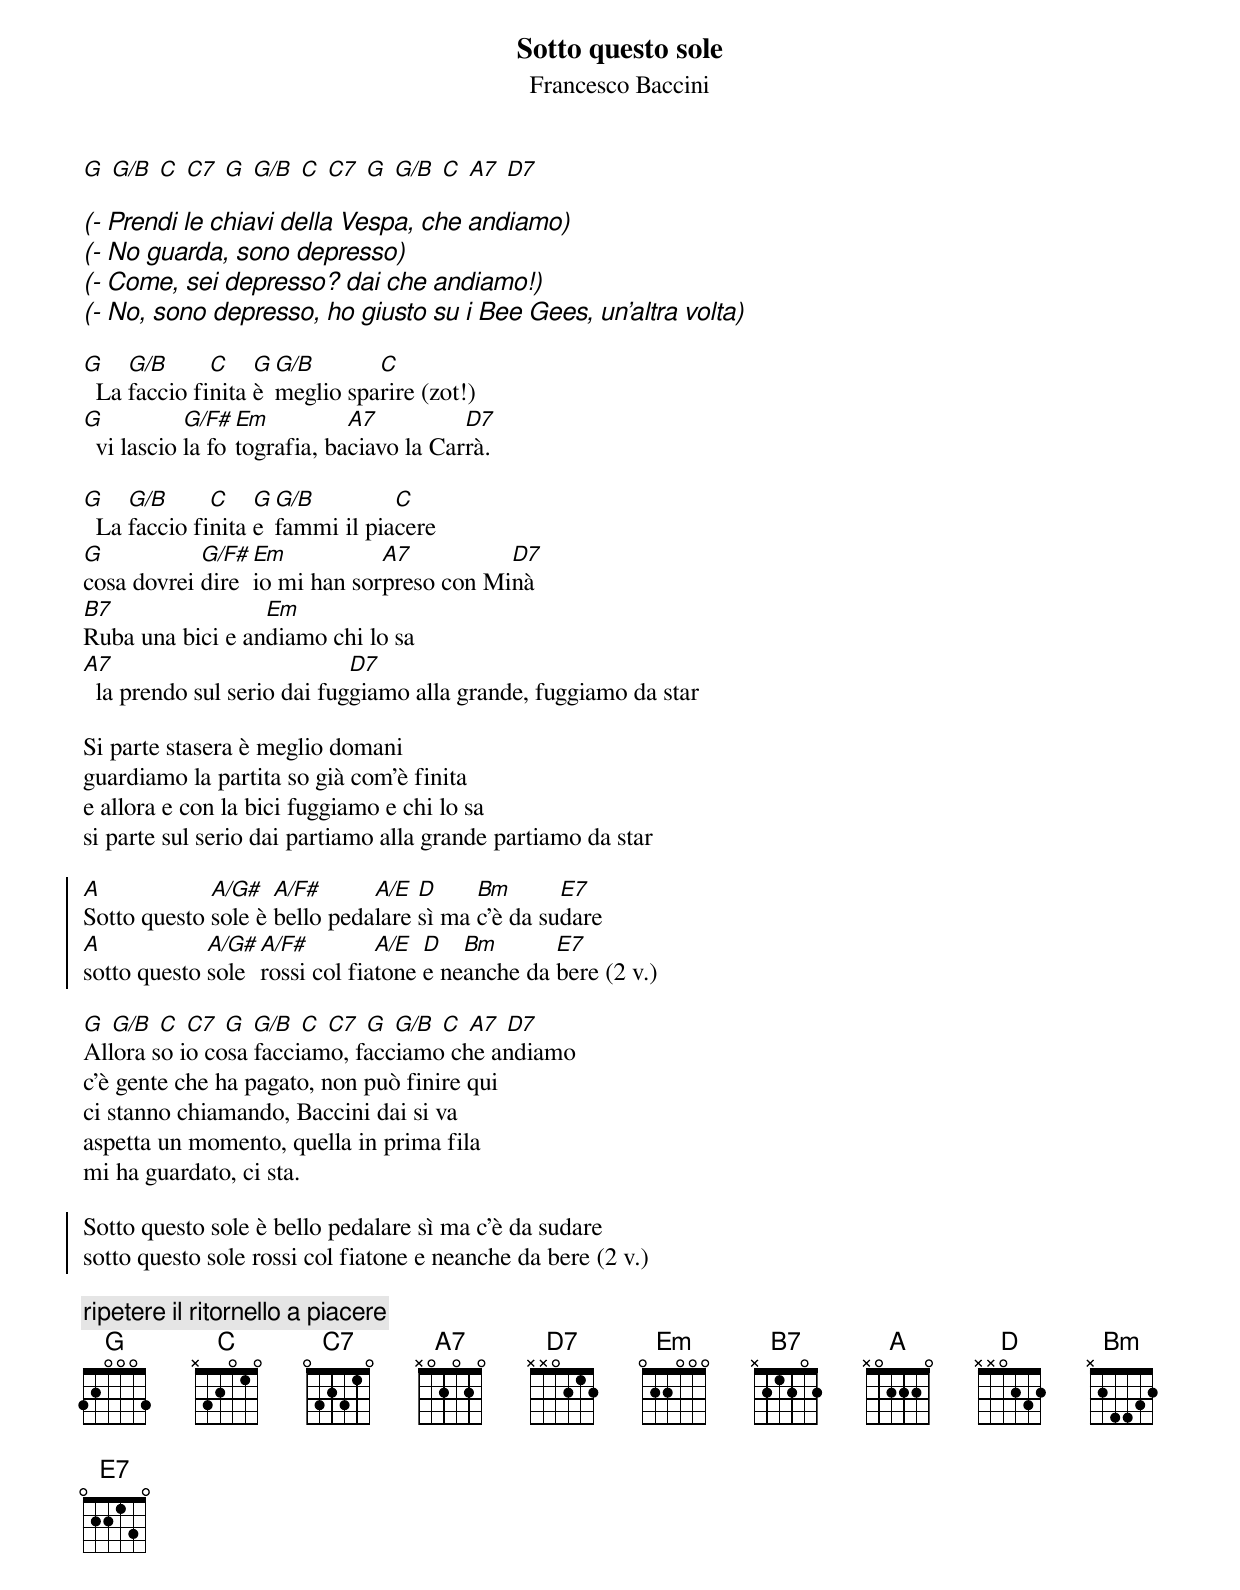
{title: Sotto questo sole}
{subtitle: Francesco Baccini}

[G] [G/B] [C] [C7] [G] [G/B] [C] [C7] [G] [G/B] [C] [A7] [D7]

{textsize:8}
{comment_italic: (- Prendi le chiavi della Vespa, che andiamo)}
{comment_italic: (- No guarda, sono depresso)}
{comment_italic: (- Come, sei depresso? dai che andiamo!)}
{comment_italic: (- No, sono depresso, ho giusto su i Bee Gees, un'altra volta)}
{textsize:12}

[G]  La [G/B]faccio fi[C]nita [G]è [G/B]meglio spa[C]rire (zot!)
[G]  vi lascio [G/F#]la fo[Em]tografia, ba[A7]ciavo la Car[D7]rà.

[G]  La [G/B]faccio fi[C]nita [G]e [G/B]fammi il pia[C]cere
[G]cosa dovrei [G/F#]dire [Em]io mi han sor[A7]preso con Mi[D7]nà
[B7]Ruba una bici e an[Em]diamo chi lo sa
[A7]  la prendo sul serio dai fug[D7]giamo alla grande, fuggiamo da star

Si parte stasera è meglio domani
guardiamo la partita so già com'è finita
e allora e con la bici fuggiamo e chi lo sa
si parte sul serio dai partiamo alla grande partiamo da star

{soc}
[A]Sotto questo [A/G#]sole è [A/F#]bello peda[A/E]lare [D]sì ma [Bm]c'è da su[E7]dare
[A]sotto questo [A/G#]sole [A/F#]rossi col fia[A/E]tone [D]e ne[Bm]anche da [E7]bere (2 v.)
{eoc}

[G] [G/B] [C] [C7] [G] [G/B] [C] [C7] [G] [G/B] [C] [A7] [D7]
Allora so io cosa facciamo, facciamo che andiamo
c'è gente che ha pagato, non può finire qui
ci stanno chiamando, Baccini dai si va
aspetta un momento, quella in prima fila
mi ha guardato, ci sta.

{soc}
Sotto questo sole è bello pedalare sì ma c'è da sudare
sotto questo sole rossi col fiatone e neanche da bere (2 v.)
{eoc}

{comment: ripetere il ritornello a piacere}
